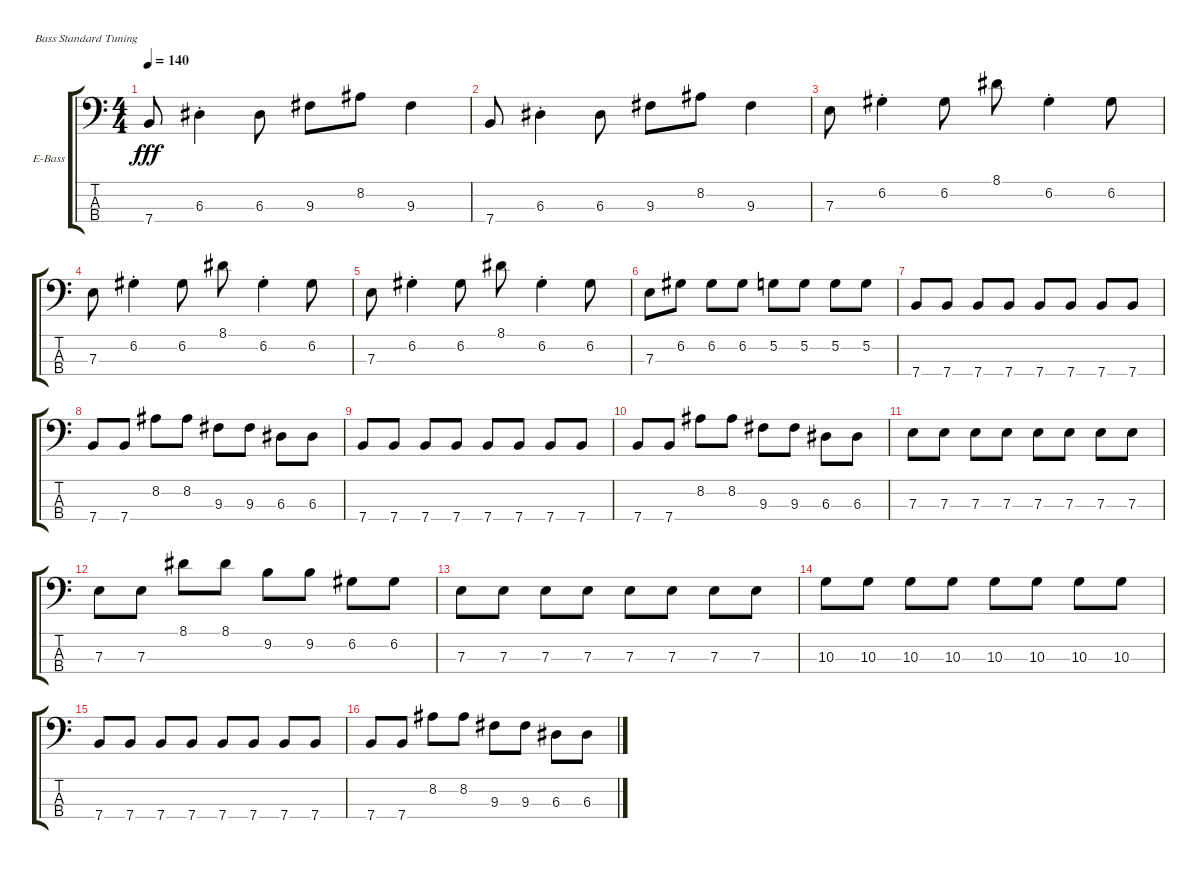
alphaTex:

\defaultSystemsLayout 4
\bracketExtendMode groupsimilarinstruments
\firstSystemTrackNameOrientation horizontal
\otherSystemsTrackNameOrientation horizontal
\track ("O`Malley" "E-Bass") {instrument electricbassfinger}
\staff {score tabs}
\tuning (G2 D2 A1 E1)
\ts (4 4)
\tempo 140
\clef f4
\ks c
7.4.8{dy fff} 6.3{st}.4 6.3.8 9.3.8 8.2.8 9.3.4 |
7.4.8 6.3{st}.4 6.3.8 9.3.8 8.2.8 9.3.4 |
7.3.8 6.2{st}.4 6.2.8 8.1.8 6.2{st}.4 6.2.8 |
7.3.8 6.2{st}.4 6.2.8 8.1.8 6.2{st}.4 6.2.8 |
7.3.8 6.2{st}.4 6.2.8 8.1.8 6.2{st}.4 6.2.8 |
7.3.8 6.2.8 6.2.8 6.2.8 5.2.8 5.2.8 5.2.8 5.2.8 |
7.4.8 7.4.8 7.4.8 7.4.8 7.4.8 7.4.8 7.4.8 7.4.8 |
7.4.8 7.4.8 8.2.8 8.2.8 9.3.8 9.3.8 6.3.8 6.3.8 |
7.4.8 7.4.8 7.4.8 7.4.8 7.4.8 7.4.8 7.4.8 7.4.8 |
7.4.8 7.4.8 8.2.8 8.2.8 9.3.8 9.3.8 6.3.8 6.3.8 |
7.3.8 7.3.8 7.3.8 7.3.8 7.3.8 7.3.8 7.3.8 7.3.8 |
7.3.8 7.3.8 8.1.8 8.1.8 9.2.8 9.2.8 6.2.8 6.2.8 |
7.3.8 7.3.8 7.3.8 7.3.8 7.3.8 7.3.8 7.3.8 7.3.8 |
10.3.8 10.3.8 10.3.8 10.3.8 10.3.8 10.3.8 10.3.8 10.3.8 |
7.4.8 7.4.8 7.4.8 7.4.8 7.4.8 7.4.8 7.4.8 7.4.8 |
7.4.8 7.4.8 8.2.8 8.2.8 9.3.8 9.3.8 6.3.8 6.3.8
